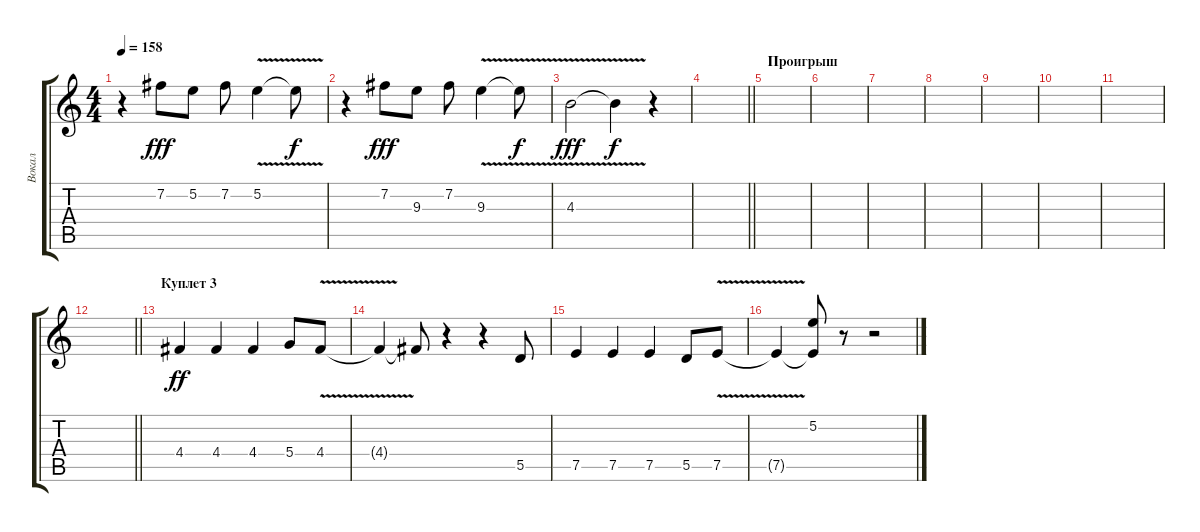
\track ("Вокал" "Вокал") {instrument overdrivenguitar}
\staff {score tabs}
\tuning (E4 B3 G3 D3 A2 E2) {hide}
\ts (4 4)
\tempo 158
\clef g2
\ks c
r.4{dy f} 7.2.8{dy fff} 5.2.8 7.2.8 5.2{v}.4 5.2{t}.8{dy f} |
r.4 7.2.8{dy fff} 9.3.8 7.2.8 9.3{v}.4 9.3{t}.8{dy f} |
4.3{v}.2{dy fff} 4.3{t}.4{dy f} r.4 |
\barLineRight lightlight
|
\section ("" "Проигрыш")
|
|
|
|
|
|
|
\barLineRight lightlight
|
\section ("" "Куплет 3")
4.4.4{dy ff} 4.4.4 4.4.4 5.4.8 4.4{v}.8 |
4.4{t}.4 4.4{t}.8 r.4 r.4 5.5.8 |
7.5.4 7.5.4 7.5.4 5.5.8 7.5{v}.8 |
7.5{t}.4 (5.2 7.5{t}).8 r.8 r.2
